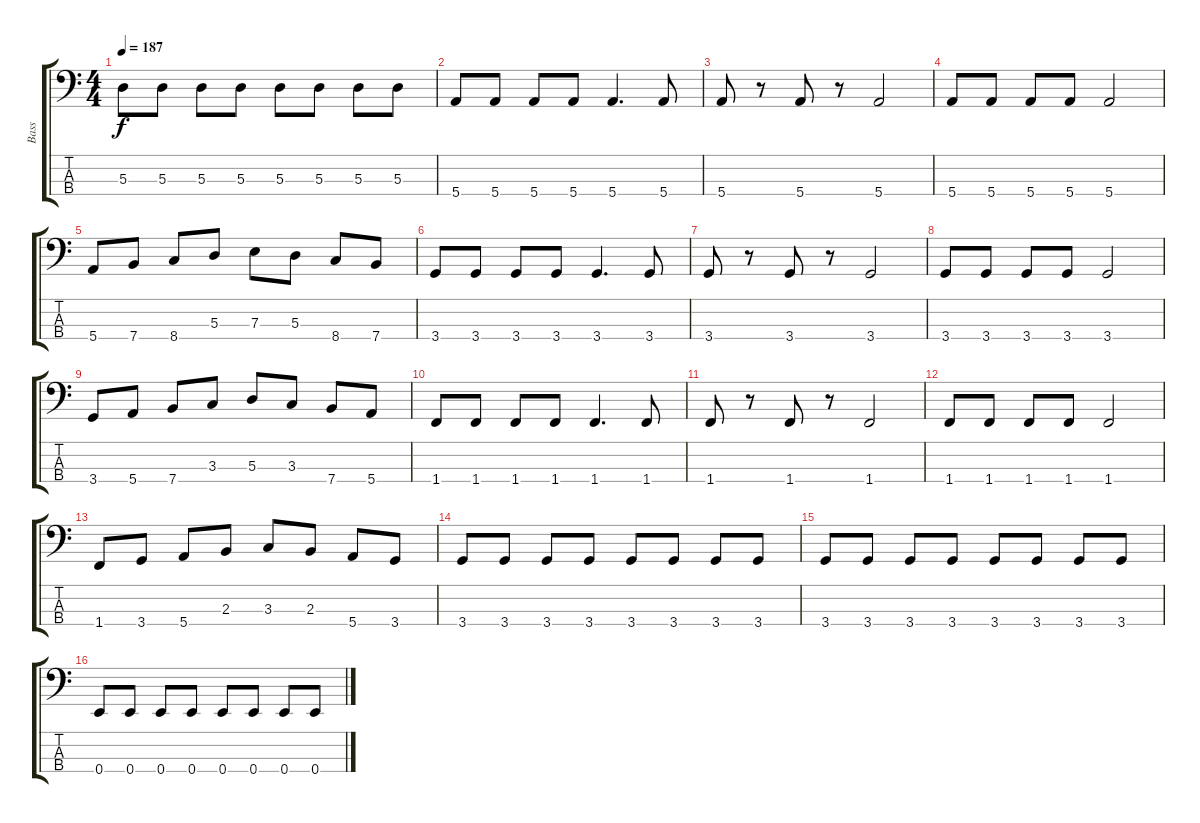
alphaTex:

\track ("Bass" "Bass") {instrument electricbassfinger}
\staff {score tabs}
\tuning (G2 D2 A1 E1) {hide}
\ts (4 4)
\tempo 187
\clef f4
\ks c
5.3.8{dy f} 5.3.8 5.3.8 5.3.8 5.3.8 5.3.8 5.3.8 5.3.8 |
5.4.8 5.4.8 5.4.8 5.4.8 5.4.4{d} 5.4.8 |
5.4.8 r.8 5.4.8 r.8 5.4.2 |
5.4.8 5.4.8 5.4.8 5.4.8 5.4.2 |
5.4.8 7.4.8 8.4.8 5.3.8 7.3.8 5.3.8 8.4.8 7.4.8 |
3.4.8 3.4.8 3.4.8 3.4.8 3.4.4{d} 3.4.8 |
3.4.8 r.8 3.4.8 r.8 3.4.2 |
3.4.8 3.4.8 3.4.8 3.4.8 3.4.2 |
3.4.8 5.4.8 7.4.8 3.3.8 5.3.8 3.3.8 7.4.8 5.4.8 |
1.4.8 1.4.8 1.4.8 1.4.8 1.4.4{d} 1.4.8 |
1.4.8 r.8 1.4.8 r.8 1.4.2 |
1.4.8 1.4.8 1.4.8 1.4.8 1.4.2 |
1.4.8 3.4.8 5.4.8 2.3.8 3.3.8 2.3.8 5.4.8 3.4.8 |
3.4.8 3.4.8 3.4.8 3.4.8 3.4.8 3.4.8 3.4.8 3.4.8 |
3.4.8 3.4.8 3.4.8 3.4.8 3.4.8 3.4.8 3.4.8 3.4.8 |
0.4.8 0.4.8 0.4.8 0.4.8 0.4.8 0.4.8 0.4.8 0.4.8
